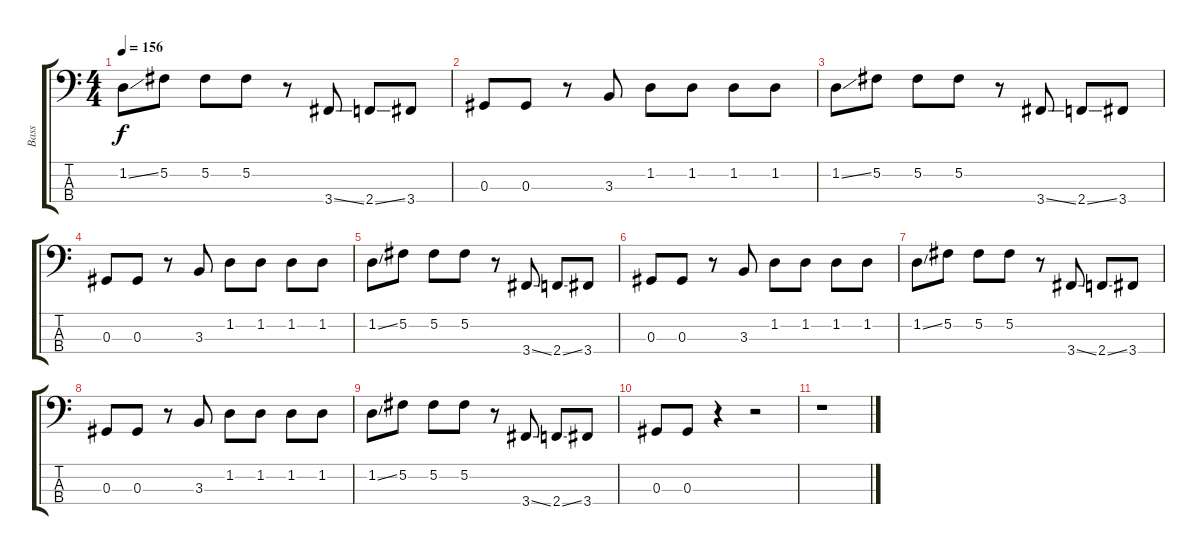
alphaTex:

\track ("Bass" "Bass") {instrument electricbassfinger}
\staff {score tabs}
\tuning (Gb2 Db2 Ab1 Eb1) {hide}
\ts (4 4)
\tempo 156
\clef f4
\ks c
1.2{ss}.8{dy f} 5.2.8 5.2.8 5.2.8 r.8 3.4{ss}.8 2.4{ss}.8 3.4.8 |
0.3.8 0.3.8 r.8 3.3.8 1.2.8 1.2.8 1.2.8 1.2.8 |
1.2{ss}.8 5.2.8 5.2.8 5.2.8 r.8 3.4{ss}.8 2.4{ss}.8 3.4.8 |
0.3.8 0.3.8 r.8 3.3.8 1.2.8 1.2.8 1.2.8 1.2.8 |
1.2{ss}.8 5.2.8 5.2.8 5.2.8 r.8 3.4{ss}.8 2.4{ss}.8 3.4.8 |
0.3.8 0.3.8 r.8 3.3.8 1.2.8 1.2.8 1.2.8 1.2.8 |
1.2{ss}.8 5.2.8 5.2.8 5.2.8 r.8 3.4{ss}.8 2.4{ss}.8 3.4.8 |
0.3.8 0.3.8 r.8 3.3.8 1.2.8 1.2.8 1.2.8 1.2.8 |
1.2{ss}.8 5.2.8 5.2.8 5.2.8 r.8 3.4{ss}.8 2.4{ss}.8 3.4.8 |
0.3.8 0.3.8 r.4 r.2 |
r.1
